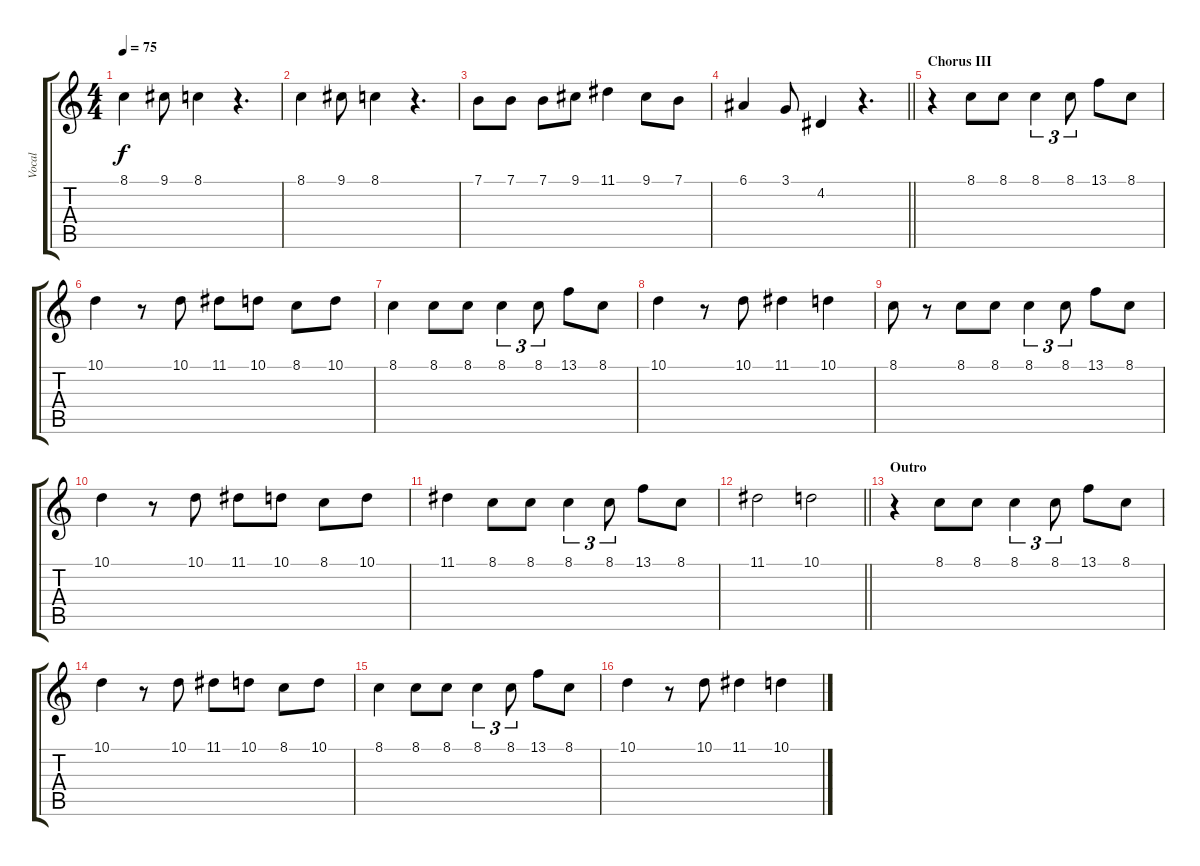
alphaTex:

\track ("Vocal" "Vocal") {instrument tenorsax}
\staff {score tabs}
\tuning (E4 B3 G3 D3 A2 E2) {hide}
\ts (4 4)
\tempo 75
\clef g2
\ks c
8.1.4{dy f} 9.1.8 8.1.4 r.4{d} |
8.1.4 9.1.8 8.1.4 r.4{d} |
7.1.8 7.1.8 7.1.8 9.1.8 11.1.4 9.1.8 7.1.8 |
\barLineRight lightlight
6.1.4 3.1.8 4.2.4 r.4{d} |
\section ("" "Chorus III")
r.4 8.1.8 8.1.8 8.1.4{tu (3 2)} 8.1.8{tu (3 2)} 13.1.8 8.1.8 |
10.1.4 r.8 10.1.8 11.1.8 10.1.8 8.1.8 10.1.8 |
8.1.4 8.1.8 8.1.8 8.1.4{tu (3 2)} 8.1.8{tu (3 2)} 13.1.8 8.1.8 |
10.1.4 r.8 10.1.8 11.1.4 10.1.4 |
8.1.8 r.8 8.1.8 8.1.8 8.1.4{tu (3 2)} 8.1.8{tu (3 2)} 13.1.8 8.1.8 |
10.1.4 r.8 10.1.8 11.1.8 10.1.8 8.1.8 10.1.8 |
11.1.4 8.1.8 8.1.8 8.1.4{tu (3 2)} 8.1.8{tu (3 2)} 13.1.8 8.1.8 |
\barLineRight lightlight
11.1.2 10.1.2 |
\section ("" "Outro")
r.4 8.1.8 8.1.8 8.1.4{tu (3 2)} 8.1.8{tu (3 2)} 13.1.8 8.1.8 |
10.1.4 r.8 10.1.8 11.1.8 10.1.8 8.1.8 10.1.8 |
8.1.4 8.1.8 8.1.8 8.1.4{tu (3 2)} 8.1.8{tu (3 2)} 13.1.8 8.1.8 |
10.1.4 r.8 10.1.8 11.1.4 10.1.4
